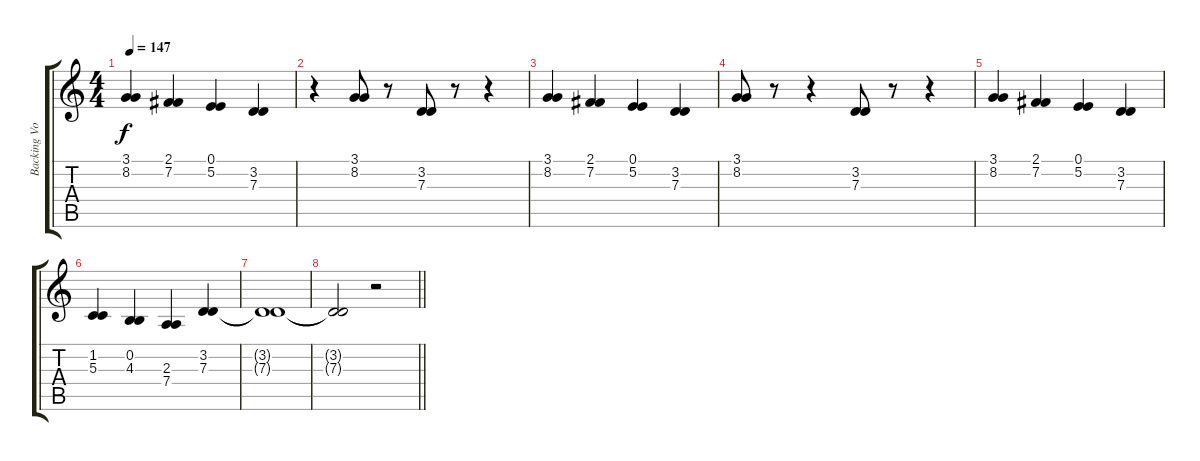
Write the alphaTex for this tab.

\track ("Backing Vocals" "Backing Vo") {instrument choiraahs}
\staff {score tabs}
\tuning (E4 B3 G3 D3 A2 E2) {hide}
\ts (4 4)
\tempo 147
\clef g2
\ks c
(3.1 8.2).4{dy f} (2.1 7.2).4 (0.1 5.2).4 (3.2 7.3).4 |
r.4 (3.1 8.2).8 r.8 (3.2 7.3).8 r.8 r.4 |
(3.1 8.2).4 (2.1 7.2).4 (0.1 5.2).4 (3.2 7.3).4 |
(3.1 8.2).8 r.8 r.4 (3.2 7.3).8 r.8 r.4 |
(3.1 8.2).4 (2.1 7.2).4 (0.1 5.2).4 (3.2 7.3).4 |
(1.2 5.3).4 (0.2 4.3).4 (2.3 7.4).4 (3.2 7.3).4 |
(3.2{t} 7.3{t}).1 |
\barLineRight lightlight
(3.2{t} 7.3{t}).2 r.2
